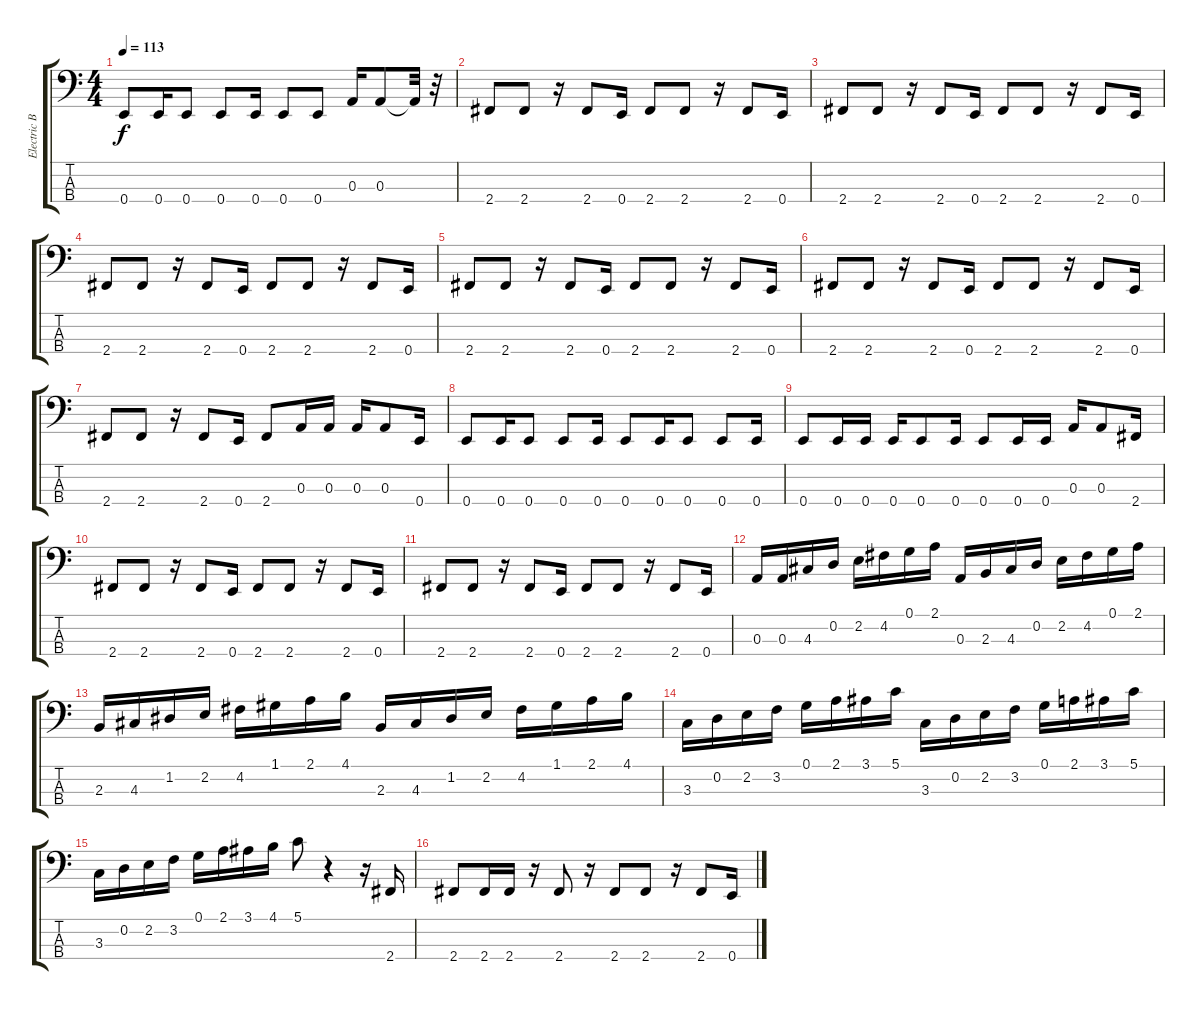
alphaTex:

\track ("Electric Bass" "Electric B") {instrument electricbasspick}
\staff {score tabs}
\tuning (G2 D2 A1 E1) {hide}
\ts (4 4)
\tempo 113
\clef f4
\ks c
0.4.8{dy f} 0.4.16 0.4.8 0.4.8 0.4.16 0.4.8 0.4.8 0.3.16 0.3.8 0.3{t}.32 r.32 |
2.4.8 2.4.8 r.16 2.4.8 0.4.16 2.4.8 2.4.8 r.16 2.4.8 0.4.16 |
2.4.8 2.4.8 r.16 2.4.8 0.4.16 2.4.8 2.4.8 r.16 2.4.8 0.4.16 |
2.4.8 2.4.8 r.16 2.4.8 0.4.16 2.4.8 2.4.8 r.16 2.4.8 0.4.16 |
2.4.8 2.4.8 r.16 2.4.8 0.4.16 2.4.8 2.4.8 r.16 2.4.8 0.4.16 |
2.4.8 2.4.8 r.16 2.4.8 0.4.16 2.4.8 2.4.8 r.16 2.4.8 0.4.16 |
2.4.8 2.4.8 r.16 2.4.8 0.4.16 2.4.8 0.3.16 0.3.16 0.3.16 0.3.8 0.4.16 |
0.4.8 0.4.16 0.4.8 0.4.8 0.4.16 0.4.8 0.4.16 0.4.8 0.4.8 0.4.16 |
0.4.8 0.4.16 0.4.16 0.4.16 0.4.8 0.4.16 0.4.8 0.4.16 0.4.16 0.3.16 0.3.8 2.4.16 |
2.4.8 2.4.8 r.16 2.4.8 0.4.16 2.4.8 2.4.8 r.16 2.4.8 0.4.16 |
2.4.8 2.4.8 r.16 2.4.8 0.4.16 2.4.8 2.4.8 r.16 2.4.8 0.4.16 |
0.3.16 0.3.16 4.3.16 0.2.16 2.2.16 4.2.16 0.1.16 2.1.16 0.3.16 2.3.16 4.3.16 0.2.16 2.2.16 4.2.16 0.1.16 2.1.16 |
2.3.16 4.3.16 1.2.16 2.2.16 4.2.16 1.1.16 2.1.16 4.1.16 2.3.16 4.3.16 1.2.16 2.2.16 4.2.16 1.1.16 2.1.16 4.1.16 |
3.3.16 0.2.16 2.2.16 3.2.16 0.1.16 2.1.16 3.1.16 5.1.16 3.3.16 0.2.16 2.2.16 3.2.16 0.1.16 2.1.16 3.1.16 5.1.16 |
3.3.16 0.2.16 2.2.16 3.2.16 0.1.16 2.1.16 3.1.16 4.1.16 5.1.8 r.4 r.16 2.4.16 |
2.4.8 2.4.16 2.4.16 r.16 2.4.8 r.16 2.4.8 2.4.8 r.16 2.4.8 0.4.16
